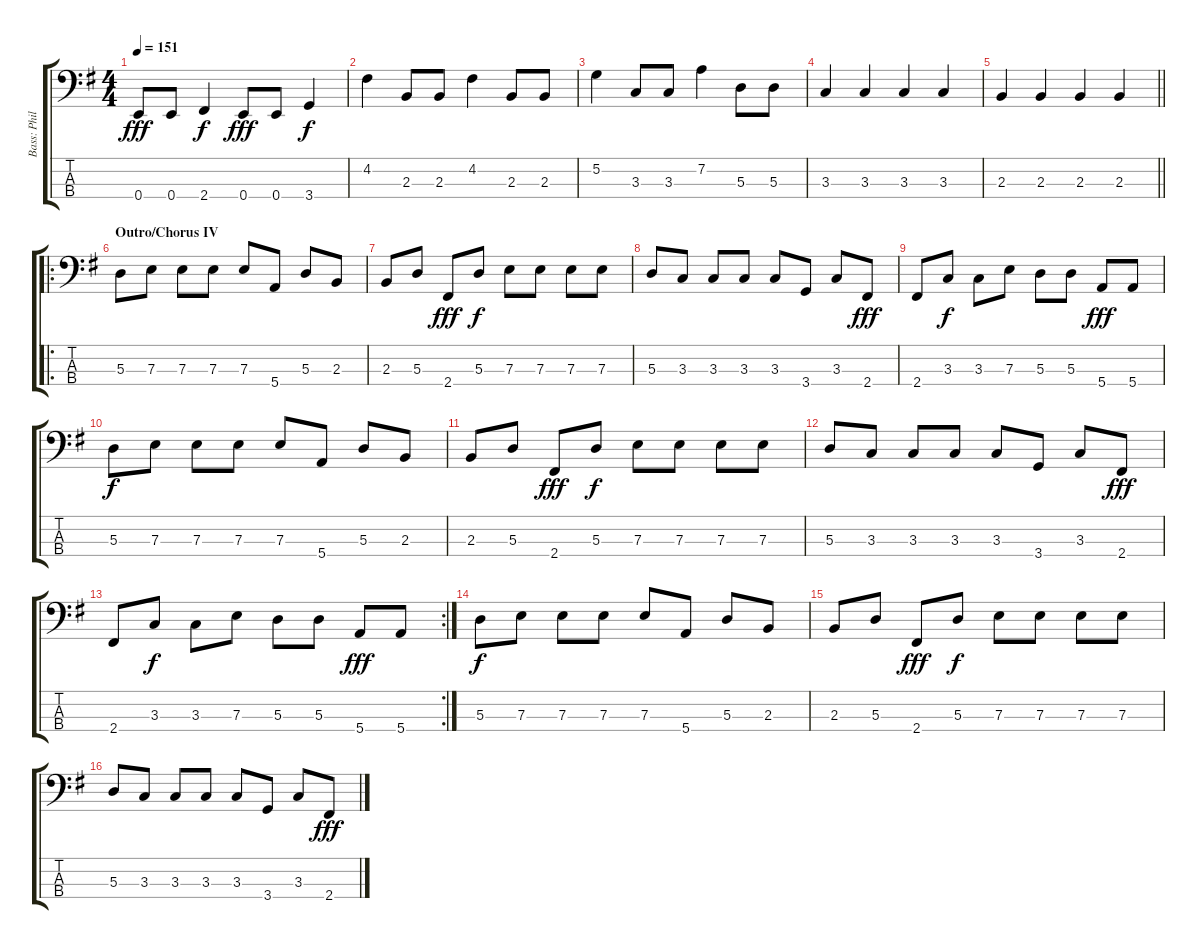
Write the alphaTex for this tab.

\track ("Bass: Phillip" "Bass: Phil") {instrument electricbasspick}
\staff {score tabs}
\tuning (G2 D2 A1 E1) {hide}
\ts (4 4)
\tempo 151
\clef f4
\ks g
0.4.8{dy fff} 0.4.8 2.4.4{dy f} 0.4.8{dy fff} 0.4.8 3.4.4{dy f} |
4.2.4 2.3.8 2.3.8 4.2.4 2.3.8 2.3.8 |
5.2.4 3.3.8 3.3.8 7.2.4 5.3.8 5.3.8 |
3.3.4 3.3.4 3.3.4 3.3.4 |
\barLineRight lightlight
2.3.4 2.3.4 2.3.4 2.3.4 |
\ro
\section ("" "Outro/Chorus IV")
5.3.8 7.3.8 7.3.8 7.3.8 7.3.8 5.4.8 5.3.8 2.3.8 |
2.3.8 5.3.8 2.4.8{dy fff} 5.3.8{dy f} 7.3.8 7.3.8 7.3.8 7.3.8 |
5.3.8 3.3.8 3.3.8 3.3.8 3.3.8 3.4.8 3.3.8 2.4.8{dy fff} |
2.4.8 3.3.8{dy f} 3.3.8 7.3.8 5.3.8 5.3.8 5.4.8{dy fff} 5.4.8 |
5.3.8{dy f} 7.3.8 7.3.8 7.3.8 7.3.8 5.4.8 5.3.8 2.3.8 |
2.3.8 5.3.8 2.4.8{dy fff} 5.3.8{dy f} 7.3.8 7.3.8 7.3.8 7.3.8 |
5.3.8 3.3.8 3.3.8 3.3.8 3.3.8 3.4.8 3.3.8 2.4.8{dy fff} |
\rc 2
2.4.8 3.3.8{dy f} 3.3.8 7.3.8 5.3.8 5.3.8 5.4.8{dy fff} 5.4.8 |
5.3.8{dy f} 7.3.8 7.3.8 7.3.8 7.3.8 5.4.8 5.3.8 2.3.8 |
2.3.8 5.3.8 2.4.8{dy fff} 5.3.8{dy f} 7.3.8 7.3.8 7.3.8 7.3.8 |
5.3.8 3.3.8 3.3.8 3.3.8 3.3.8 3.4.8 3.3.8 2.4.8{dy fff}
